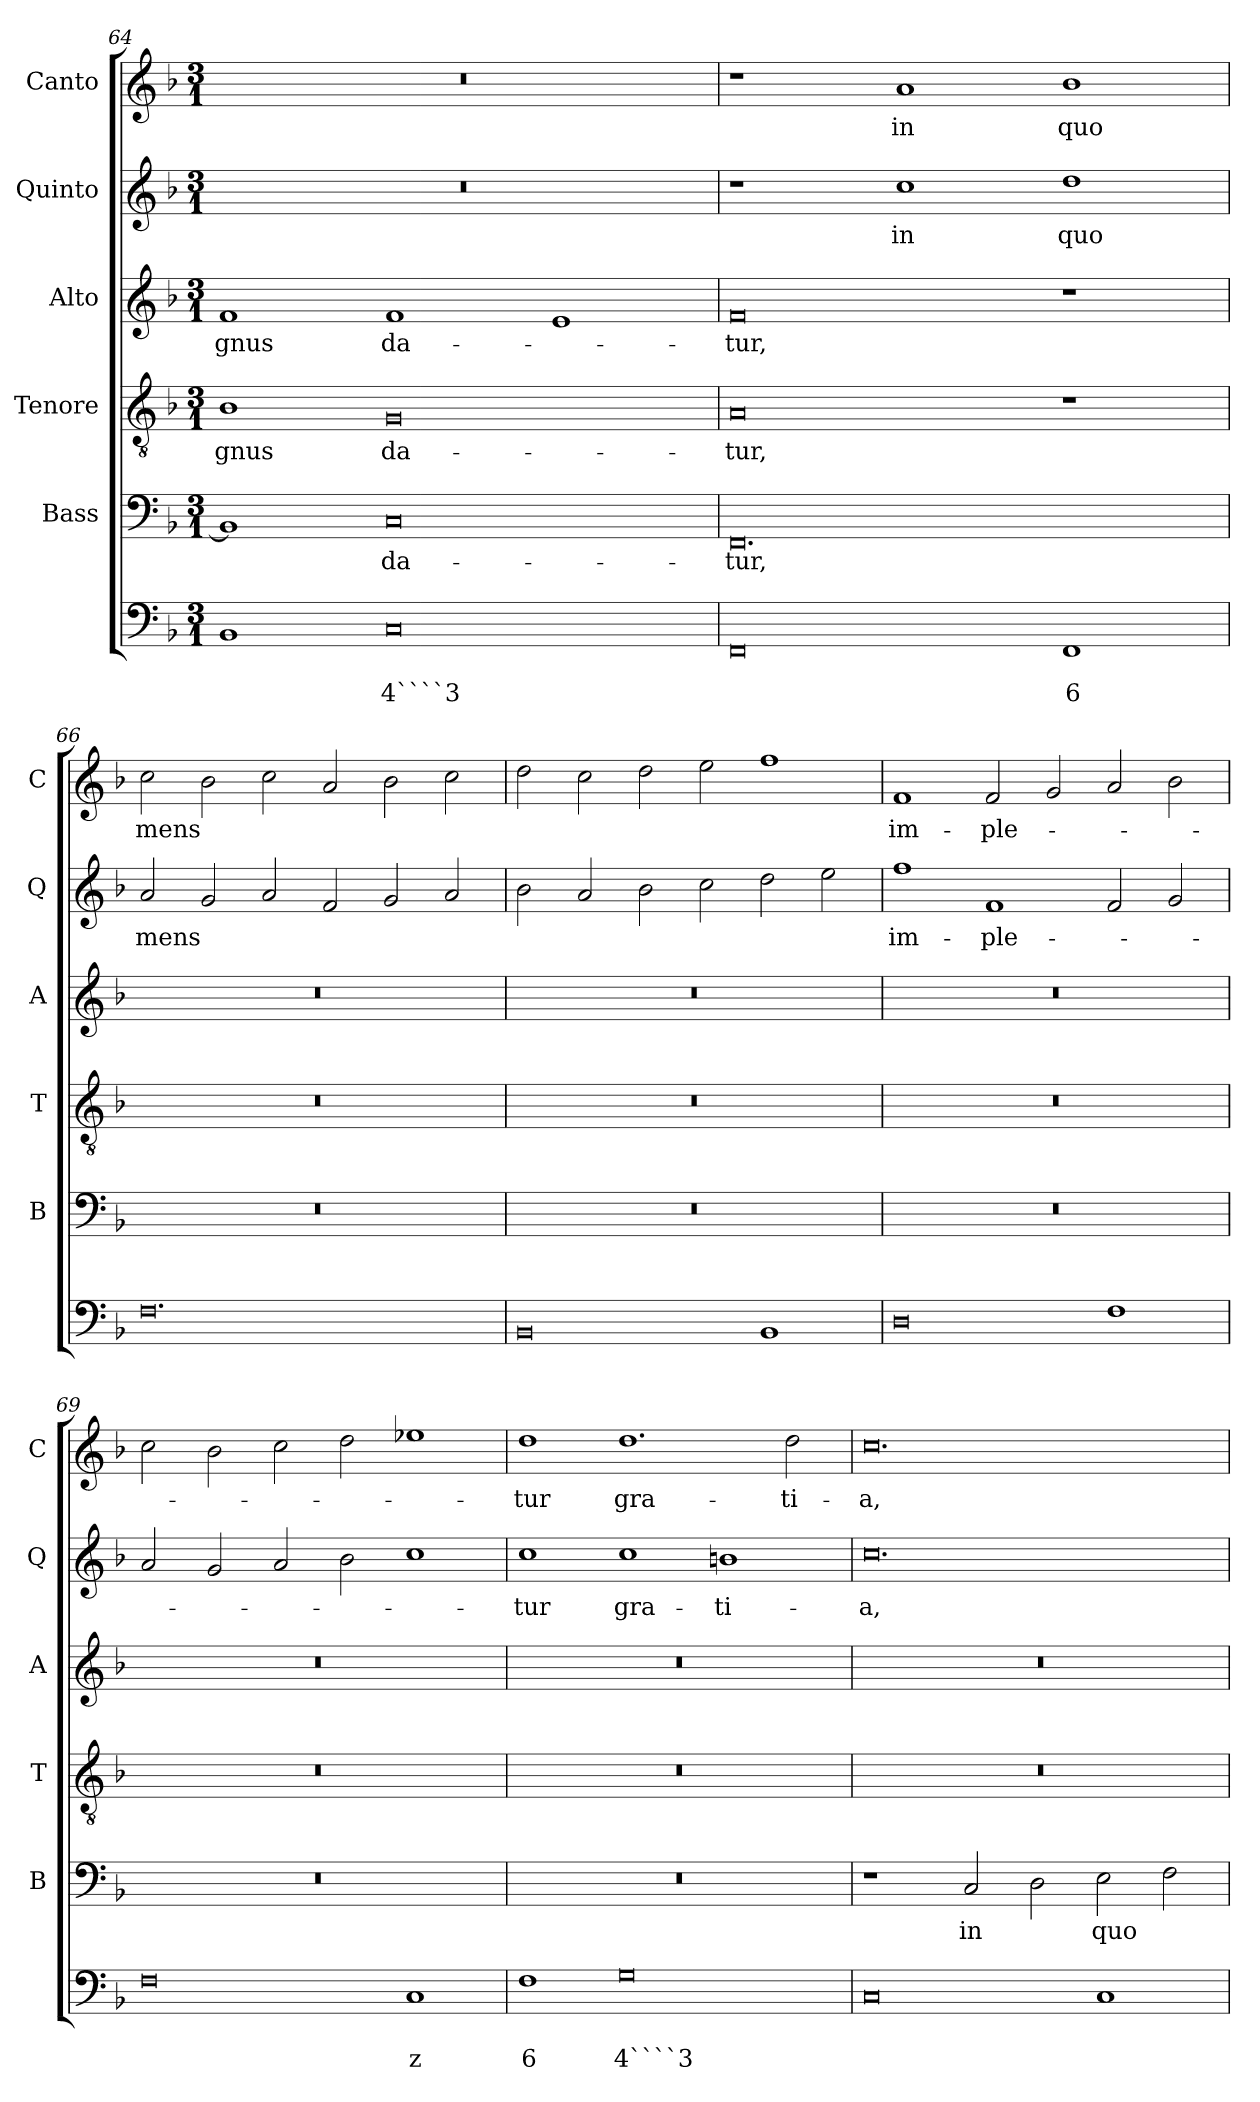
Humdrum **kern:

**kern	**text	**text	**kern	**text	**kern	**text	**kern	**text	**kern	**text	**kern	**text
*part6	*part6	*part6	*part5	*part5	*part4	*part4	*part3	*part3	*part2	*part2	*part1	*part1
*staff6	*staff6	*staff6	*staff5	*staff5	*staff4	*staff4	*staff3	*staff3	*staff2	*staff2	*staff1	*staff1
*	*	*	*I"Bass	*	*I"Tenore	*	*I"Alto	*	*I"Quinto	*	*I"Canto	*
*	*	*	*I'B	*	*I'T	*	*I'A	*	*I'Q	*	*I'C	*
*clefF4	*	*	*clefF4	*	*clefGv2	*	*clefG2	*	*clefG2	*	*clefG2	*
*k[b-]	*	*	*k[b-]	*	*k[b-]	*	*k[b-]	*	*k[b-]	*	*k[b-]	*
*F:	*	*	*F:	*	*F:	*	*F:	*	*F:	*	*F:	*
*M3/1	*	*	*M3/1	*	*M3/1	*	*M3/1	*	*M3/1	*	*M3/1	*
=64	=64	=64	=64	=64	=64	=64	=64	=64	=64	=64	=64	=64
!	!	!	!	!	!	!LO:LY:b	!	!LO:LY:b	!	!	!	!
1BB-	.	.	1BB-]	.	1B-	-gnus	1f	-gnus	0.r	.	0.r	.
!	!	!LO:LY:b	!	!LO:LY:b	!	!LO:LY:b	!	!LO:LY:b	!	!	!	!
0C	.	4````3	0C	da-	0G	da-	1f	da-	.	.	.	.
.	.	.	.	.	.	.	1e	.	.	.	.	.
=65	=65	=65	=65	=65	=65	=65	=65	=65	=65	=65	=65	=65
!	!	!	!	!LO:LY:b	!	!LO:LY:b	!	!LO:LY:b	!	!	!	!
0FF	.	.	0.FF	-tur,	0A	-tur,	0f	-tur,	1r	.	1r	.
!	!	!	!	!	!	!	!	!	!	!LO:LY:b	!	!LO:LY:b
.	.	.	.	.	.	.	.	.	1cc	in	1a	in
!	!	!LO:LY:b	!	!	!	!	!	!	!	!LO:LY:b	!	!LO:LY:b
1FF	.	6	.	.	1r	.	1r	.	1dd	quo	1b-	quo
=66	=66	=66	=66	=66	=66	=66	=66	=66	=66	=66	=66	=66
!	!	!	!	!	!	!	!	!	!	!LO:LY:b	!	!LO:LY:b
0.F	.	.	0.r	.	0.r	.	0.r	.	2a/	mens	2cc\	mens
.	.	.	.	.	.	.	.	.	2g/	.	2b-\	.
.	.	.	.	.	.	.	.	.	2a/	.	2cc\	.
.	.	.	.	.	.	.	.	.	2f/	.	2a/	.
.	.	.	.	.	.	.	.	.	2g/	.	2b-\	.
.	.	.	.	.	.	.	.	.	2a/	.	2cc\	.
!!LO:LB:g=z
=67	=67	=67	=67	=67	=67	=67	=67	=67	=67	=67	=67	=67
0BB-	.	.	0.r	.	0.r	.	0.r	.	2b-\	.	2dd\	.
.	.	.	.	.	.	.	.	.	2a/	.	2cc\	.
.	.	.	.	.	.	.	.	.	2b-\	.	2dd\	.
.	.	.	.	.	.	.	.	.	2cc\	.	2ee\	.
1BB-	.	.	.	.	.	.	.	.	2dd\	.	1ff	.
.	.	.	.	.	.	.	.	.	2ee\	.	.	.
=68	=68	=68	=68	=68	=68	=68	=68	=68	=68	=68	=68	=68
!	!	!	!	!	!	!	!	!	!	!LO:LY:b	!	!LO:LY:b
0D	.	.	0.r	.	0.r	.	0.r	.	1ff	im-	1f	im-
!	!	!	!	!	!	!	!	!	!	!LO:LY:b	!	!LO:LY:b
.	.	.	.	.	.	.	.	.	1f	-ple-	2f/	-ple-
.	.	.	.	.	.	.	.	.	.	.	2g/	.
1F	.	.	.	.	.	.	.	.	2f/	.	2a/	.
.	.	.	.	.	.	.	.	.	2g/	.	2b-\	.
=69	=69	=69	=69	=69	=69	=69	=69	=69	=69	=69	=69	=69
0F	.	.	0.r	.	0.r	.	0.r	.	2a/	.	2cc\	.
.	.	.	.	.	.	.	.	.	2g/	.	2b-\	.
.	.	.	.	.	.	.	.	.	2a/	.	2cc\	.
.	.	.	.	.	.	.	.	.	2b-\	.	2dd\	.
!	!	!LO:LY:b	!	!	!	!	!	!	!	!	!	!
1C	.	z	.	.	.	.	.	.	1cc	.	1ee-X	.
=70	=70	=70	=70	=70	=70	=70	=70	=70	=70	=70	=70	=70
!	!	!LO:LY:b	!	!	!	!	!	!	!	!LO:LY:b	!	!LO:LY:b
1F	.	6	0.r	.	0.r	.	0.r	.	1cc	-tur	1dd	-tur
!	!	!LO:LY:b	!	!	!	!	!	!	!	!LO:LY:b	!	!LO:LY:b
0G	.	4````3	.	.	.	.	.	.	1cc	gra-	1.dd	gra-
!	!	!	!	!	!	!	!	!	!	!LO:LY:b	!	!
.	.	.	.	.	.	.	.	.	1bn	-ti-	.	.
!	!	!	!	!	!	!	!	!	!	!	!	!LO:LY:b
.	.	.	.	.	.	.	.	.	.	.	2dd\	-ti-
=71	=71	=71	=71	=71	=71	=71	=71	=71	=71	=71	=71	=71
!	!	!	!	!	!	!	!	!	!	!LO:LY:b	!	!LO:LY:b
0C	.	.	1r	.	0.r	.	0.r	.	0.cc	-a,	0.cc	-a,
!	!	!	!	!LO:LY:b	!	!	!	!	!	!	!	!
.	.	.	2C/	in	.	.	.	.	.	.	.	.
.	.	.	2D\	.	.	.	.	.	.	.	.	.
!	!	!	!	!LO:LY:b	!	!	!	!	!	!	!	!
1C	.	.	2E\	quo	.	.	.	.	.	.	.	.
.	.	.	2F\	.	.	.	.	.	.	.	.	.
=	=	=	=	=	=	=	=	=	=	=	=	=
*-	*-	*-	*-	*-	*-	*-	*-	*-	*-	*-	*-	*-
